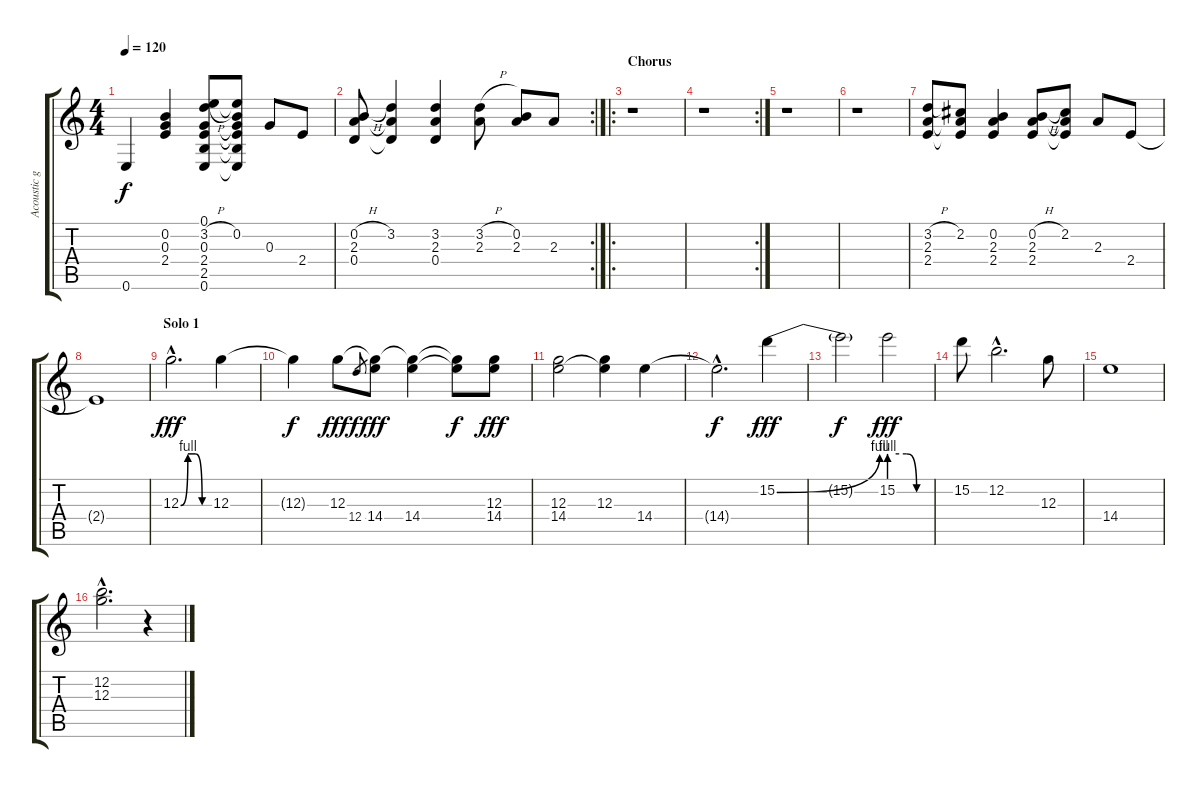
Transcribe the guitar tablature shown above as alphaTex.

\track ("Acoustic guitar 2" "Acoustic g") {instrument acousticguitarsteel}
\staff {score tabs}
\tuning (E4 B3 G3 D3 A2 E2) {hide}
\ts (4 4)
\tempo 120
\clef g2
\ks c
0.6.4{dy f} (0.2 0.3 2.4).4 (0.1 3.2{h} 0.3 2.4 2.5 0.6).8 (0.1{t} 0.2 0.3{t} 2.4{t} 2.5{t} 0.6{t}).8 0.3.8 2.4.8 |
\rc 2
(0.2{h} 2.3 0.4).8 (3.2 2.3{t} 0.4{t}).4 (3.2 2.3 0.4).4 (3.2{h} 2.3).8 (0.2 2.3).8 2.3.8 |
\ro
\section ("" "Chorus")
r.1 |
\rc 2
r.1 |
r.1 |
r.1 |
(3.2{h} 2.3 2.4).8 (2.2 2.3{t} 2.4{t}).8 (0.2 2.3 2.4).4 (0.2{h} 2.3 2.4).8 (2.2 2.3{t} 2.4{t}).8 2.3.8 2.4.8 |
2.4{t}.1 |
\section ("" "Solo 1")
12.3{be (custom 0 0 15 4 30 4 45 0 60 0) hac}.2{d dy fff volume 16} 12.3.4 |
12.3{t}.4{dy f} 12.3.8{dy fff} 12.4.8{gr dy f} (12.3{t} 14.4).8{dy fff} (12.3{t} 14.4).4 (12.3{t} 14.4{t}).8{dy f} (12.3 14.4).8{dy fff} |
(12.3 14.4).2 (12.3 14.4{t}).4 14.4.4 |
14.4{hac t}.2{d dy f} 15.2{be (bend 0 0 60 4)}.4{dy fff} |
15.2{t}.2{dy f} 15.2{be (custom 0 4 25 4 40 0 60 0)}.2{dy fff} |
15.2.8 12.2{hac}.2{d} 12.3.8 |
14.4.1 |
(12.2{hac} 12.3{hac}).2{d} r.4
